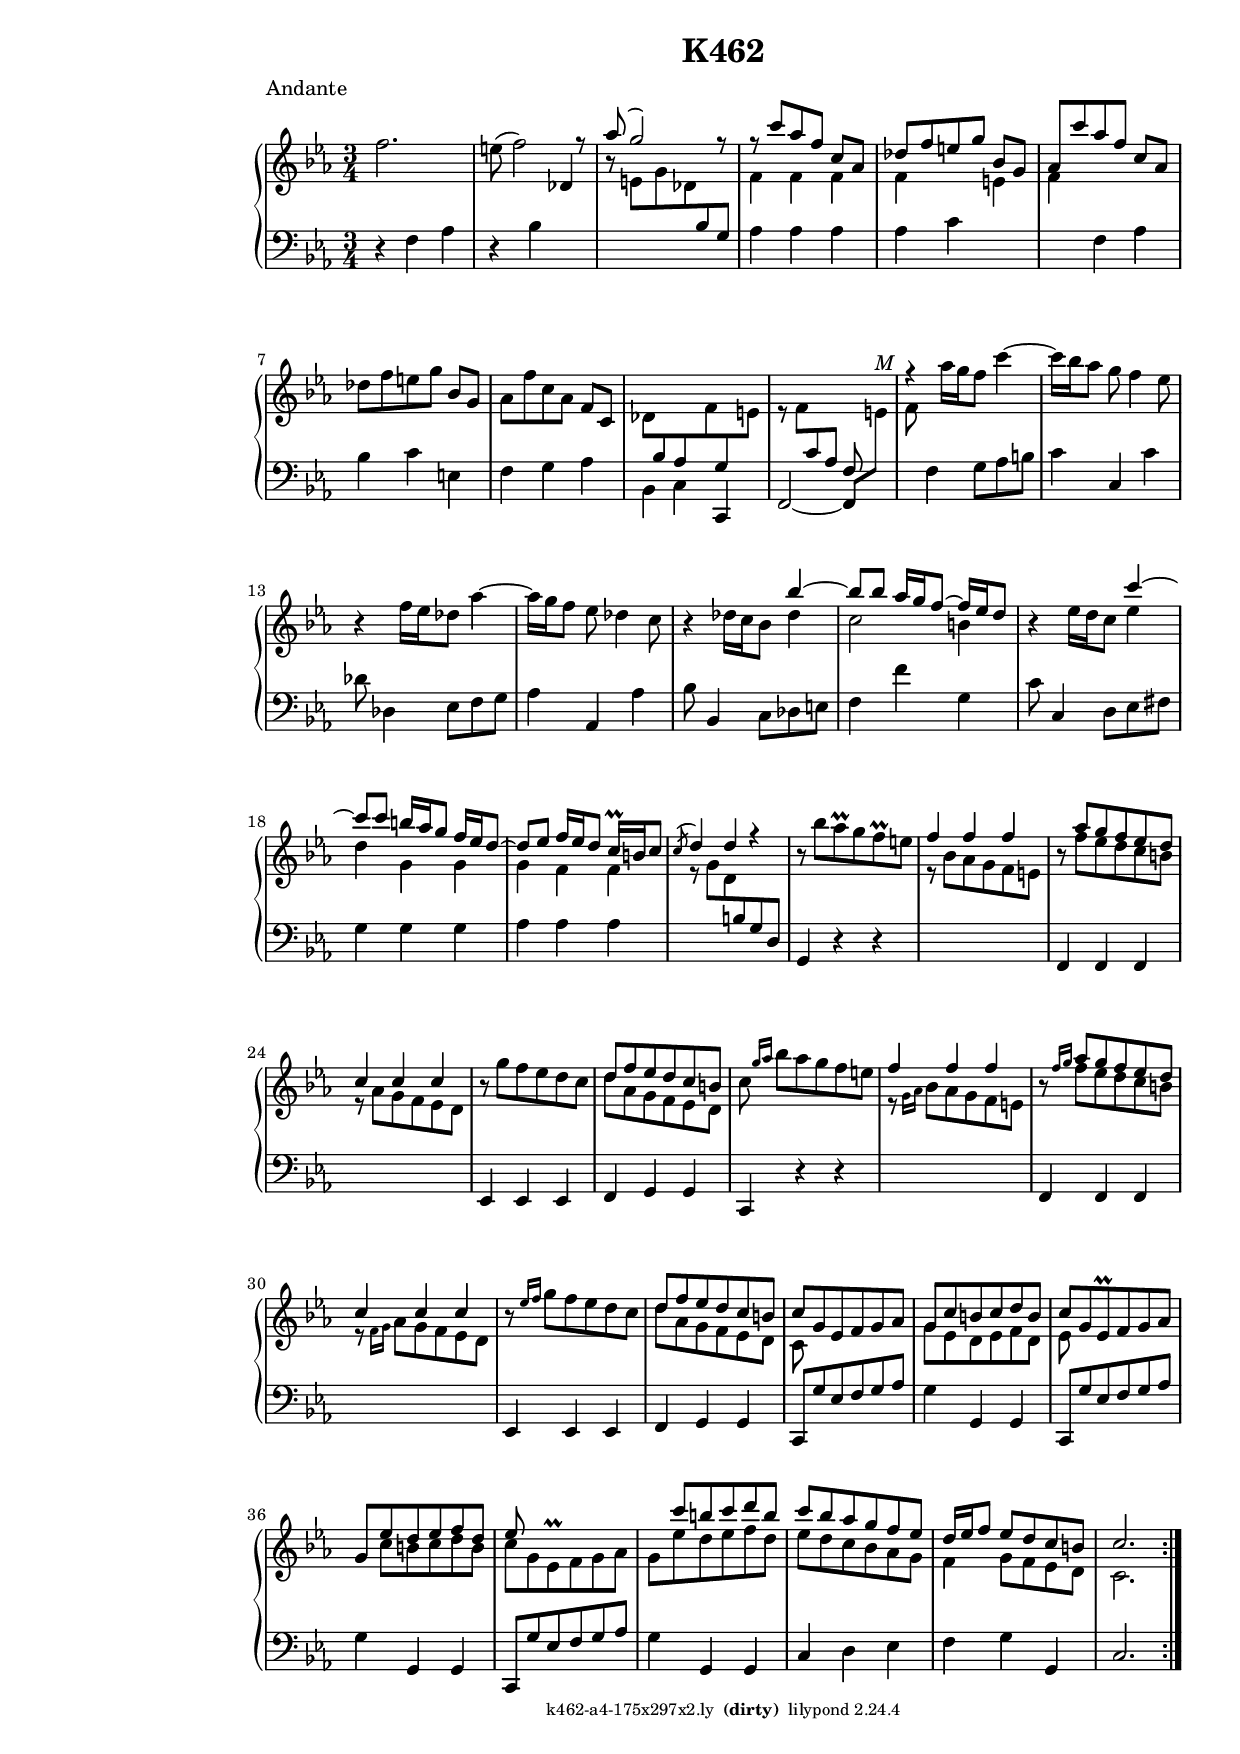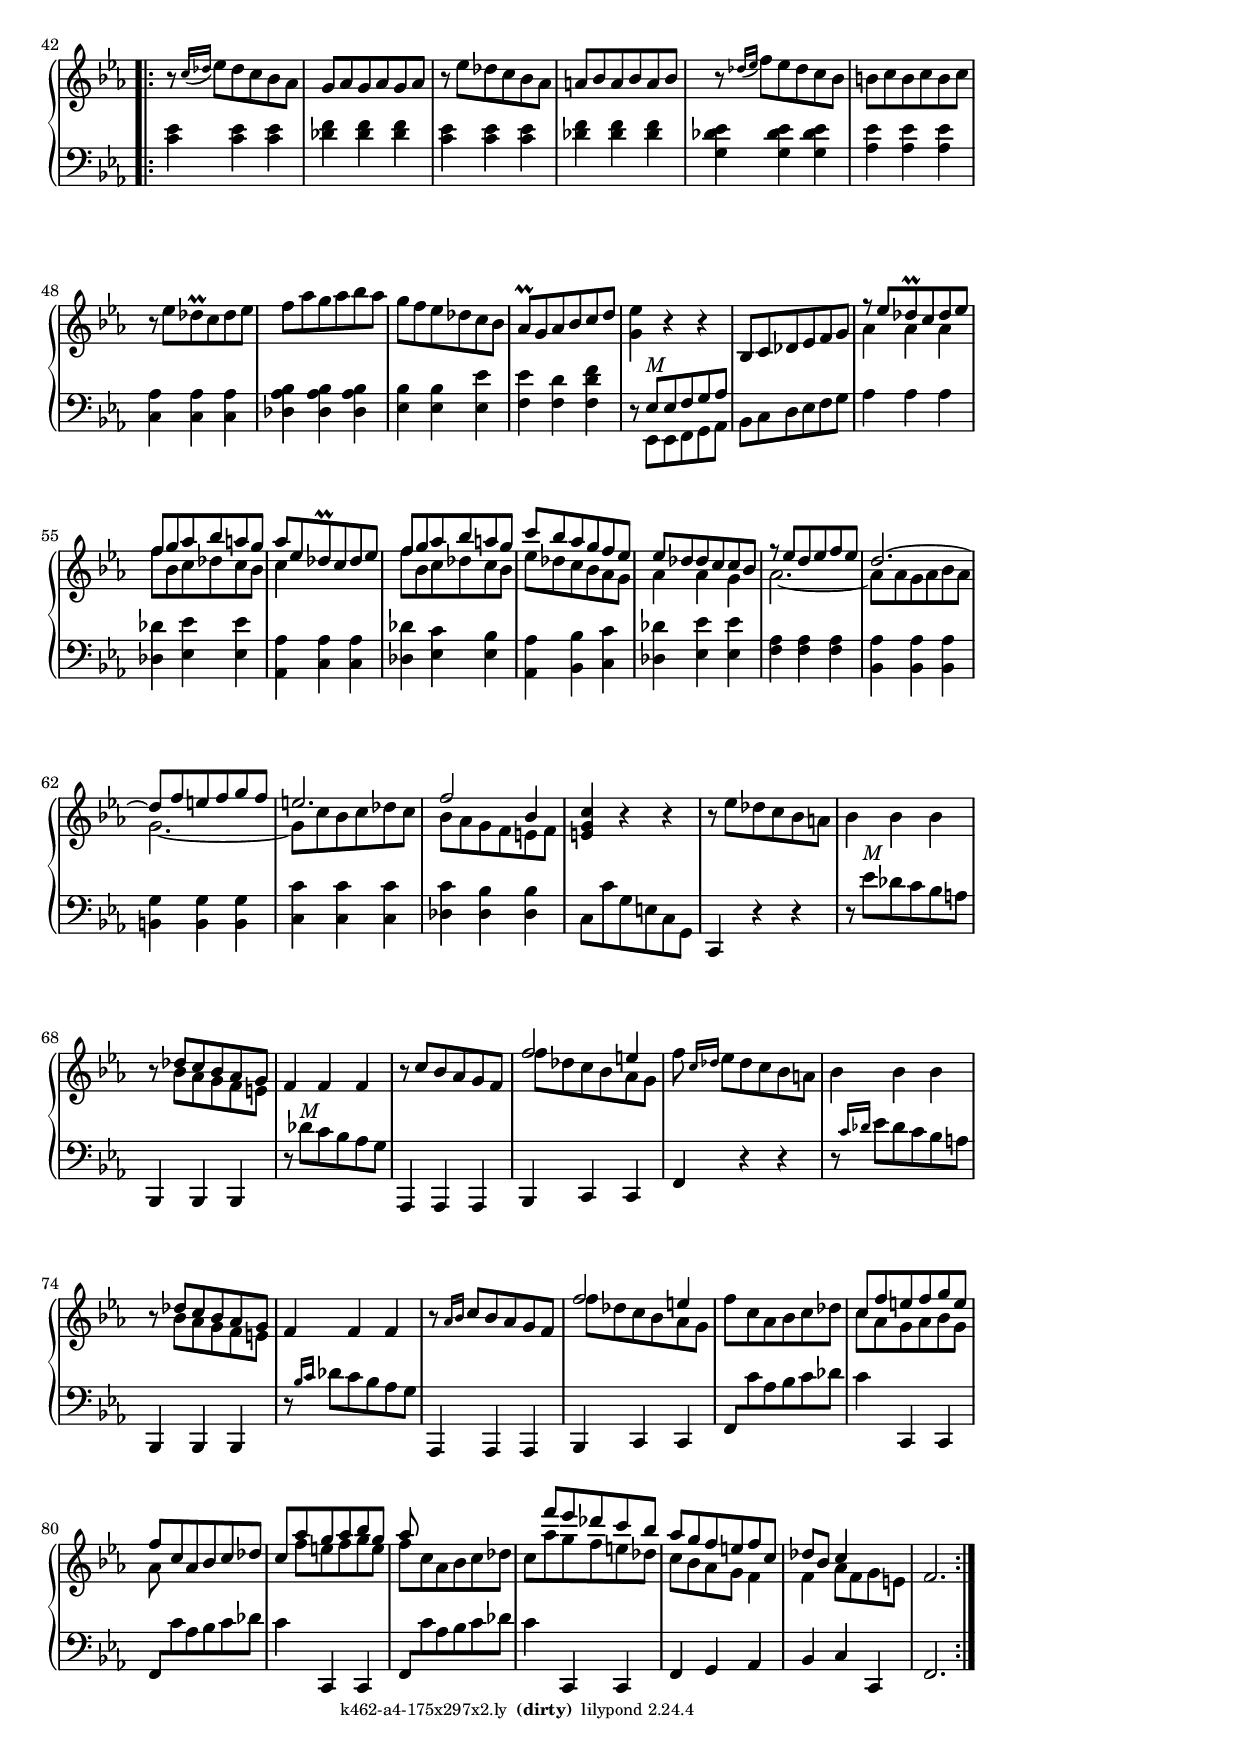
\version "2.19.20"

\include "../../include/general.ily"
\include "../../include/a4-175x297.ily"

#(set-global-staff-size 18)

breaks = { s2.*41 \pageBreak }
\version "2.18.2"

\header {
  title = "K462"
  meter = "Andante"
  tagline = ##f
}

global = {
  \key c \minor
  \time 3/4
}

cstl=\change Staff="left"
cstr=\change Staff="right"

right = \relative c'' {
  \global

  \repeat volta 2 {
    f2.
    e8( f2) \voiceOne r8
    aes( g2) r8 \oneVoice
    <<{ r8 c aes f c8[ aes] } \\ { f4 f f }>>
    <<{ des'8 f e g bes,[ g] } \\ { f4 s e }>>

    <<{ aes8 c' aes f c[ aes] } \\ { f4 }>>
    des'8 f e g bes,[ g]
    aes f' c aes f[ c]
    \voiceTwo des \cstl \voiceOne bes aes \cstr \voiceTwo f' \cstl \voiceOne g, \cstr \voiceTwo e'
    r f[ \cstl \voiceOne c aes] f s \cstr 
    \voiceOne r4 \oneVoice aes''16 g f8 c'4 ~

    c16 bes aes8 g f4 ees8
    r4 f16 ees des8 aes'4 ~
    aes16 g f8 ees des4 c8
    r4 des16 c bes8 
    <<{ bes'4 ~ bes8 bes aes16 g f8 ~ f16 ees d8 } \\ { des4 c2 b4 }>>

    r4 ees16 d c8
    <<{ c'4 ~ c8 c b16 aes g8 f16 ees d8 ~ d ees f16 ees d8 c16\prall b c8 } \\
      { ees4 d g, g g f f }>>
    \voiceOne \acciaccatura c'8 d4 d r \oneVoice
    r8 bes' aes\prall g f\prall e

    <<{ f4 f f } \\ { r8 bes, aes g f e }>>
    r8 <<{ aes' g f ees d c4 c c } \\ { f8 ees d c b r aes g f ees d }>>
    r8 g' f ees d c
    <<{ d f ees d c b } \\ { d aes g f ees d }>>
    c'8 \grace { g'16 aes } bes8 aes g f e
    <<{ f4 f f } \\ { r8 \grace { g,16 aes } bes8 aes g f e }>>

    r8 <<{ \grace { f'16 g } aes8 g f ees d c4 c c } \\ 
         { f8 ees d c b r \grace { f16 g } aes8 g f ees d }>>
    r8 \grace { ees'16 f } g8 f ees d c
    <<{ d f ees d c b } \\ { d aes g f ees d }>>
    <<{ c' g ees f g aes } \\ { c,8 }>>
    <<{ g' c b c d b } \\ { g ees d ees f d }>>

    <<{ c'8 g ees\prall f g aes } \\ { ees8 }>>
    <<{ g8 ees' d ees f d } \\ { s c b c d b }>>
    <<{ ees8 } \\ { c g ees^\prall f g aes }>>
    <<{ s c' b c d b } \\ { g, ees' d ees f d }>>
    <<{ c' bes aes g f ees } \\ { ees d c bes aes g }>>
    <<{ d'16 ees f8 ees d c b c2. } \\ { f,4 g8 f ees d c2. }>>
  }
  
  \repeat volta 2 {
    r8 \appoggiatura { c'16 des } ees8 des c bes aes
    g aes g aes g aes
    r ees' des c bes aes
    a bes a bes a bes
    r \appoggiatura { des16 ees } f8 ees des c bes
    b c b c b c

    r ees des\prall c des ees
    f aes g aes bes aes
    g f ees des c bes
    aes\prall g aes bes c d
    <g, ees'>4 r r
    s2.

    <<{ r8 ees' des\prall c des ees } \\ { aes,4 aes aes }>>
    <<{ f'8 g aes bes a g } \\ { f bes, c des c bes }>>
    <<{ aes' ees des\prall c des ees } \\ { c4 }>>
    <<{ f8 g aes bes a g } \\ { f bes, c des c bes }>>
    <<{ c' bes aes g f ees } \\ { ees des c bes as g }>>
    <<{ ees' des des c c bes } \\ { aes4 aes g }>>

    <<{ r8 ees' d ees f ees
    	d2. ~ 
	d8 f e f g f
	e2.
	f2 bes,4 } \\
      { aes2. ~
        aes8 aes g aes bes aes
	g2. ~
	g8 c bes c des c
	bes aes g f e f }>>
    <e g c>4 r r
    r8 ees' des c bes a

    bes4 bes bes
    r8 <<{ des c bes aes g } \\ { bes aes g f e }>>
    f4 f f
    r8 c' bes aes g f
    <<{ f'2 e4 } \\ { f8 des c bes aes g }>>
    f' \grace { c16 des } ees8 des c bes a

    bes4 bes bes
    r8 <<{ des c bes aes g } \\ { bes aes g f e }>>
    f4 f f
    r8 \grace { aes16 bes } c8 bes aes g f
    <<{ f'2 e4 } \\ { f8 des c bes aes g }>>
    f' c aes bes c des

    <<{ c f e f g e } \\ { c aes g aes bes g }>>
    <<{ f' c aes bes c des } \\ { aes }>>
    <<{ c aes' g aes bes g } \\ { s f e f g e }>>
    <<{ aes } \\ { f c aes bes c des }>>
    <<{ s f' ees des c bes } \\ { c, aes' g f e des }>>
    <<{ aes' g f e f c } \\ { c bes aes g f4 }>>
    <<{ des'8 bes c4 } \\ { f,4 aes8 f g e }>>
    f2.
  }
}
 
left = \relative c {
  \global

  \repeat volta 2 {
    r4 f aes
    r bes \cstr des
    r8 e g des \cstl bes g
    aes4 aes aes
    aes c s 

    s f, aes
    bes c e,
    f g aes
    \stemDown bes, c \stemNeutral c,
    f2 ~ f8 \cstr e''^\markup { \italic "M" }
    \voiceTwo f \cstl \oneVoice f,4 g8 aes b

    c4 c, c'
    des8 des,4 ees8 f g
    aes4 aes, aes'
    bes8 bes,4 c8 des e
    f4 f' g,

    c8 c,4 d8 ees fis
    g4 g g
    aes aes aes
    \cstr \voiceTwo r8 g' d \cstl \voiceOne b g d
    \oneVoice g,4 r r

    s2. 
    f4 f f
    s2.
    ees4 ees ees
    f g g
    c, r r
    s2.

    f4 f f
    s2.
    ees4 ees ees
    f g g 
    c,8 g'' ees f g aes
    g4 g, g

    c,8 g'' ees f g aes
    g4 g, g
    c,8 g''ees f g aes
    g4 g, g
    c d ees
    f g g,
    c2.
  }

  \repeat volta 2 {
    <c' ees>4 q q
    <des f> q q
    <c ees> q q
    <des f> q q
    <g, des' ees> q q
    <aes ees'> q q

    <c, aes'> q q
    <des aes' bes> q q
    <ees bes'> q <ees ees'>
    <f ees'> <f d'> <f d' f>
    r8 <<{ ees^\markup { \italic "M" } ees f g aes 
    	   \change Staff="right" bes c des ees f g } \\
	 { ees,, ees f g aes bes c d ees f g }>>

    aes4 aes aes
    <des, des'> <ees ees'> q
    <aes, aes'> <c aes'> q
    <des des'> <ees c'> <ees bes'>
    <aes, aes'> <bes bes'> <c c'>
    <des des'> <ees ees'> q

    <f aes> q q
    <bes, aes'> q q
    <b g'> q q
    <c c'> q q
    <des c'> <des bes'> q
    c8 c' g e c g
    c,4 r r

    r8 ees''^\markup { \italic "M" } des c bes a
    bes,,4 bes bes
    r8 des''^\markup { \italic "M" } c bes aes g
    aes,,4 aes aes
    bes c c 
    f r r

    r8 \grace { c''16 des } ees8 des c bes a
    bes,,4 bes bes
    r8 \grace { bes''16 c } des8 c bes aes g
    aes,,4 aes aes
    bes c c 
    
    \repeat unfold 3 { 
      \once \stemUp f8 c'' aes bes c des
      c4 c,, c
    }
    f g aes
    bes c c,
    f2. 
  }
}

\score {
  \new PianoStaff <<
    \new Staff = "right" {
      << 
        \breaks
        \right
      >>
    }
    \new Staff = "left" { 
      <<
        \breaks
        \clef bass \left 
      >>
    }
  >>
  \layout { indent = 0 }
}

